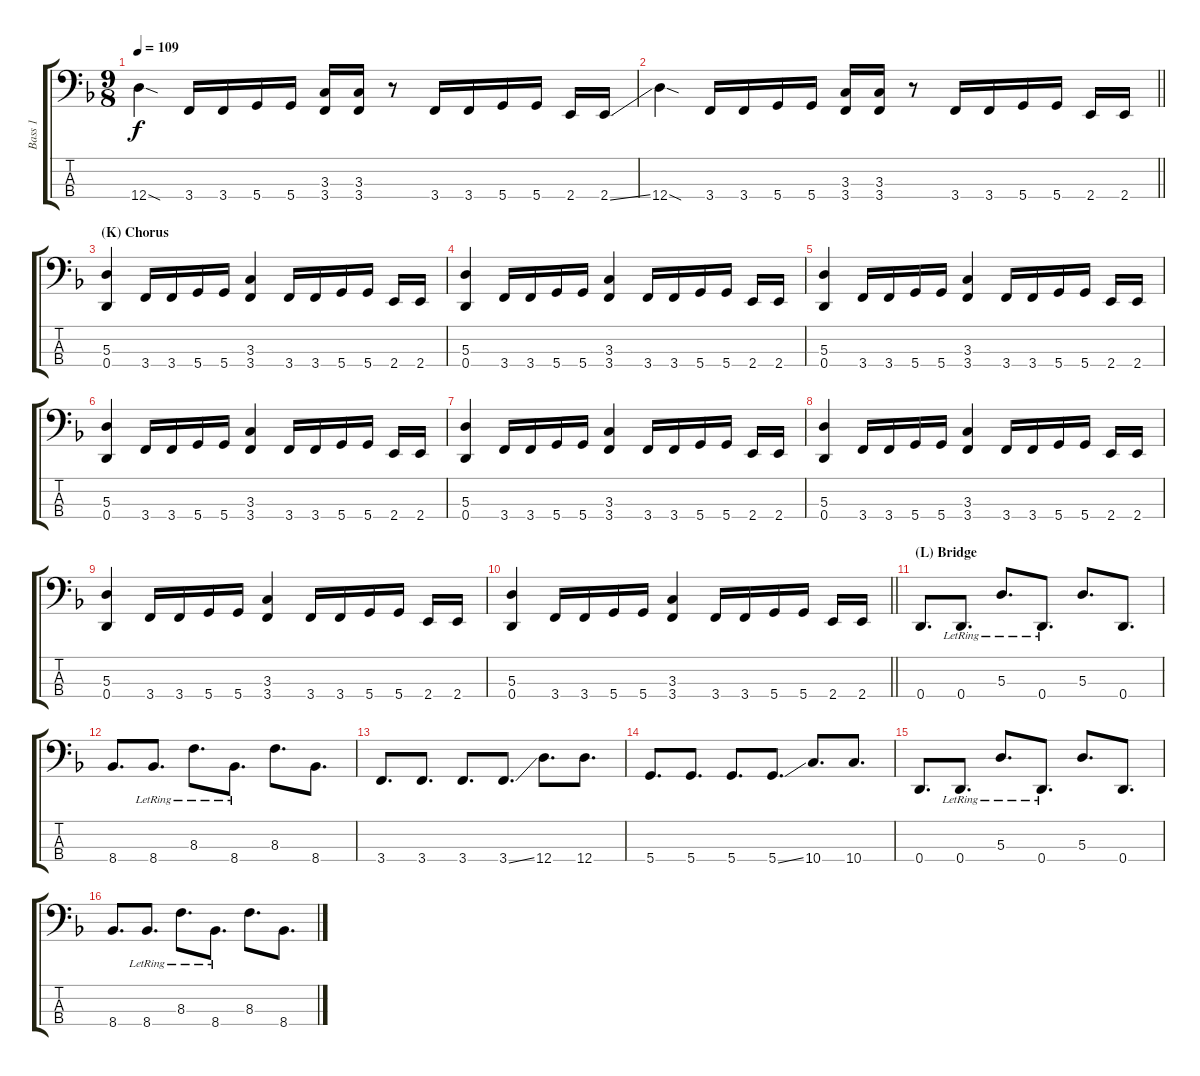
\track ("Bass 1" "Bass 1") {instrument electricbasspick}
\staff {score tabs}
\tuning (G2 D2 A1 D1) {hide}
\ts (9 8)
\tempo 109
\clef f4
\ks dminor
12.4{sod}.4{dy f} 3.4.16 3.4.16{beam merge} 5.4.16 5.4.16{beam split} (3.3 3.4).16 (3.3 3.4).16 r.8 3.4.16 3.4.16 5.4.16 5.4.16{beam split} 2.4.16 2.4{ss}.16 |
\barLineRight lightlight
12.4{sod}.4 3.4.16 3.4.16{beam merge} 5.4.16 5.4.16{beam split} (3.3 3.4).16 (3.3 3.4).16 r.8 3.4.16 3.4.16 5.4.16 5.4.16{beam split} 2.4.16 2.4.16 |
\section ("" "(K) Chorus")
(5.3 0.4).4 3.4.16 3.4.16{beam merge} 5.4.16 5.4.16 (3.3 3.4).4 3.4.16 3.4.16 5.4.16 5.4.16{beam split} 2.4.16 2.4.16 |
(5.3 0.4).4 3.4.16 3.4.16{beam merge} 5.4.16 5.4.16 (3.3 3.4).4 3.4.16 3.4.16 5.4.16 5.4.16{beam split} 2.4.16 2.4.16 |
(5.3 0.4).4 3.4.16 3.4.16{beam merge} 5.4.16 5.4.16 (3.3 3.4).4 3.4.16 3.4.16 5.4.16 5.4.16{beam split} 2.4.16 2.4.16 |
(5.3 0.4).4 3.4.16 3.4.16{beam merge} 5.4.16 5.4.16 (3.3 3.4).4 3.4.16 3.4.16 5.4.16 5.4.16{beam split} 2.4.16 2.4.16 |
(5.3 0.4).4 3.4.16 3.4.16{beam merge} 5.4.16 5.4.16 (3.3 3.4).4 3.4.16 3.4.16 5.4.16 5.4.16{beam split} 2.4.16 2.4.16 |
(5.3 0.4).4 3.4.16 3.4.16{beam merge} 5.4.16 5.4.16 (3.3 3.4).4 3.4.16 3.4.16 5.4.16 5.4.16{beam split} 2.4.16 2.4.16 |
(5.3 0.4).4 3.4.16 3.4.16{beam merge} 5.4.16 5.4.16 (3.3 3.4).4 3.4.16 3.4.16 5.4.16 5.4.16{beam split} 2.4.16 2.4.16 |
\barLineRight lightlight
(5.3 0.4).4 3.4.16 3.4.16{beam merge} 5.4.16 5.4.16 (3.3 3.4).4 3.4.16 3.4.16 5.4.16 5.4.16{beam split} 2.4.16 2.4.16 |
\section ("" "(L) Bridge")
0.4.8{d} 0.4{lr}.8{d} 5.3{lr}.8{d} 0.4{lr}.8{d} 5.3.8{d} 0.4.8{d} |
8.4.8{d} 8.4{lr}.8{d} 8.3{lr}.8{d} 8.4{lr}.8{d} 8.3.8{d} 8.4.8{d} |
3.4.8{d} 3.4.8{d} 3.4.8{d} 3.4{ss}.8{d} 12.4.8{d} 12.4.8{d} |
5.4.8{d} 5.4.8{d} 5.4.8{d} 5.4{ss}.8{d} 10.4.8{d} 10.4.8{d} |
0.4.8{d} 0.4{lr}.8{d} 5.3{lr}.8{d} 0.4{lr}.8{d} 5.3.8{d} 0.4.8{d} |
8.4.8{d} 8.4{lr}.8{d} 8.3{lr}.8{d} 8.4{lr}.8{d} 8.3.8{d} 8.4.8{d}
